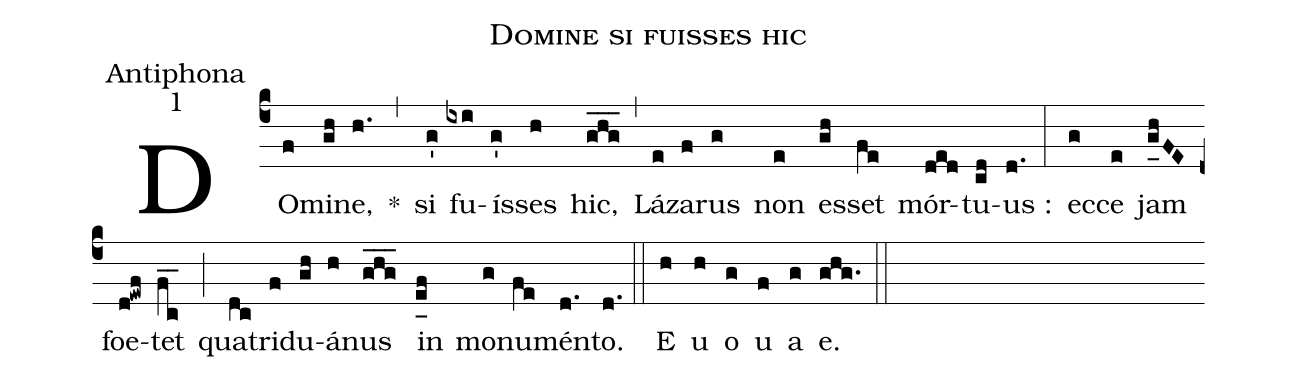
name:Domine si fuisses hic;
office-part:Antiphona;
mode:1;
%%
(c4) DO(f)mi(gh)ne,(h.) *(,) si(g') fu(ixi)ís(g')ses(h) hic,(ghg___) (,) Lá(e)za(f)rus(g) non(e) es(gh)set(fe) mór(ded)tu(cd)us :(d.) (:) ec(g)ce(e) jam(g_[uh:l]hFE) foe(d!ewf)tet(fc__) (;) qua(dc)tri(f)du(gh)á(h)nus(ghg___) in(e_[uh:l]f) mo(g)nu(fe)mén(d.)to.(d.) (::) <eu>E(h) u(h) o(g) u(f) a(g) e.</eu>(ghg.) (::)
